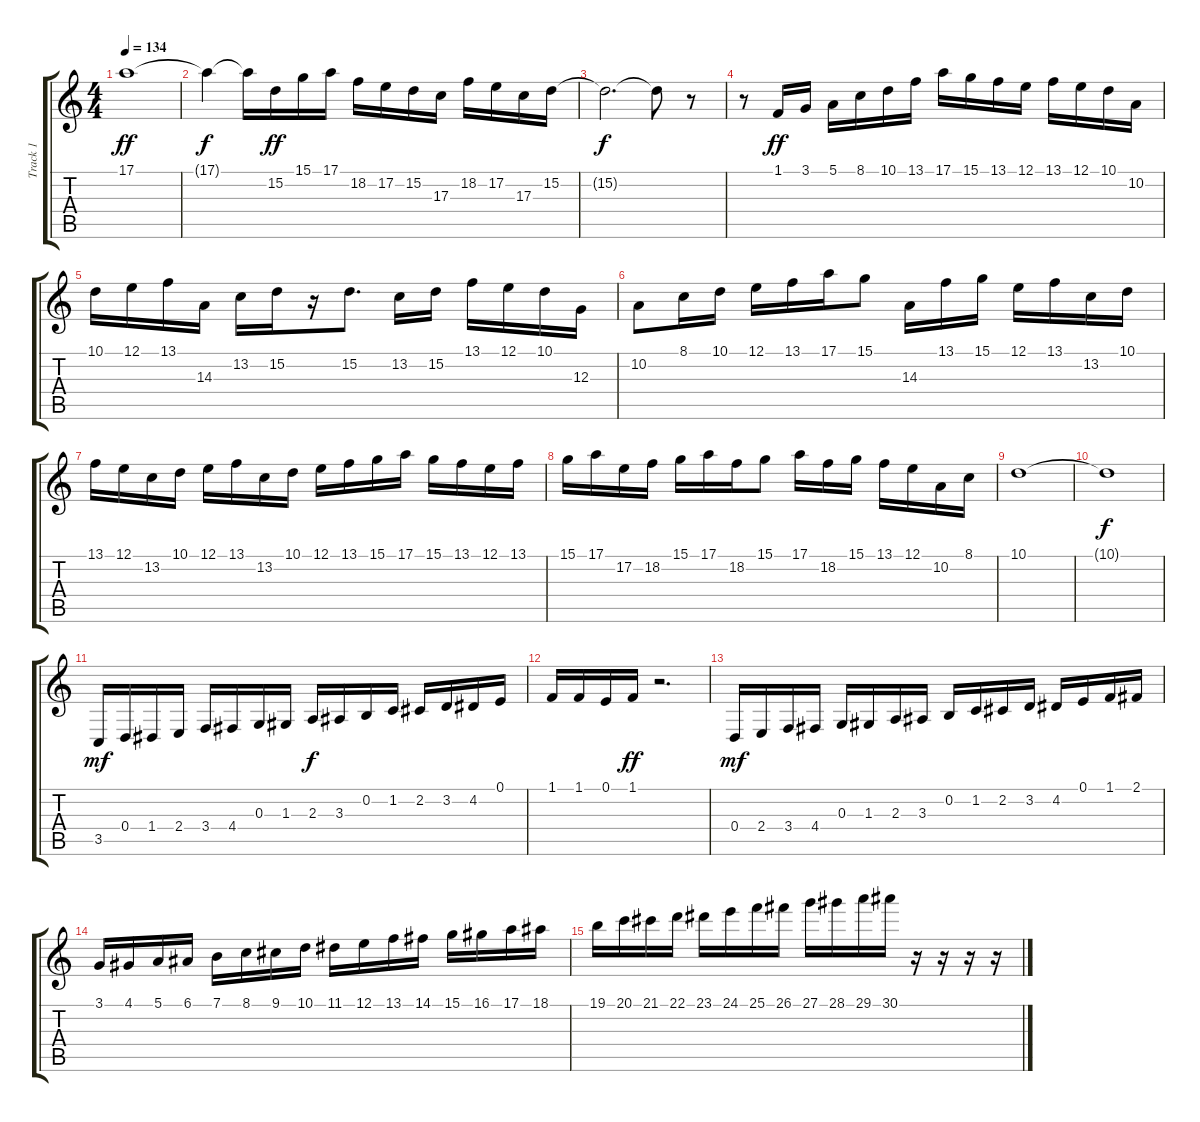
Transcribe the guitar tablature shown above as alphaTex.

\track ("Track 1" "Track 1") {instrument lead2sawtooth}
\staff {score tabs}
\tuning (E4 B3 G3 D3 A2 E2) {hide}
\ts (4 4)
\tempo 134
\clef g2
\ks c
17.1.1{dy ff} |
17.1{t}.4{dy f} 17.1{t}.16 15.2.16{dy ff} 15.1.16 17.1.16 18.2.16 17.2.16 15.2.16 17.3.16 18.2.16 17.2.16 17.3.16 15.2.16 |
15.2{t}.2{d dy f} 15.2{t}.8 r.8 |
r.8 1.1.16{dy ff} 3.1.16 5.1.16 8.1.16 10.1.16 13.1.16 17.1.16 15.1.16 13.1.16 12.1.16 13.1.16 12.1.16 10.1.16 10.2.16 |
10.1.16 12.1.16 13.1.16 14.3.16 13.2.16 15.2.16 r.16 15.2.8{d} 13.2.16 15.2.16 13.1.16 12.1.16 10.1.16 12.3.16 |
10.2.8 8.1.16 10.1.16 12.1.16 13.1.16 17.1.16 15.1.8 14.3.16 13.1.16 15.1.16 12.1.16 13.1.16 13.2.16 10.1.16 |
13.1.16 12.1.16 13.2.16 10.1.16 12.1.16 13.1.16 13.2.16 10.1.16 12.1.16 13.1.16 15.1.16 17.1.16 15.1.16 13.1.16 12.1.16 13.1.16 |
15.1.16 17.1.16 17.2.16 18.2.16 15.1.16 17.1.16 18.2.16 15.1.8 17.1.16 18.2.16 15.1.16 13.1.16 12.1.16 10.2.16 8.1.16 |
10.1.1 |
10.1{t}.1{dy f} |
3.5.16{dy mf} 0.4.16 1.4.16 2.4.16 3.4.16 4.4.16 0.3.16 1.3.16 2.3.16{dy f} 3.3.16 0.2.16 1.2.16 2.2.16 3.2.16 4.2.16 0.1.16 |
1.1.16 1.1.16 0.1.16 1.1.16{dy ff} r.2{d} |
0.4.16{dy mf} 2.4.16 3.4.16 4.4.16 0.3.16 1.3.16 2.3.16 3.3.16 0.2.16 1.2.16 2.2.16 3.2.16 4.2.16 0.1.16 1.1.16 2.1.16 |
3.1.16 4.1.16 5.1.16 6.1.16 7.1.16 8.1.16 9.1.16 10.1.16 11.1.16 12.1.16 13.1.16 14.1.16 15.1.16 16.1.16 17.1.16 18.1.16 |
19.1.16 20.1.16 21.1.16 22.1.16 23.1.16 24.1.16 25.1.16 26.1.16 27.1.16 28.1.16 29.1.16 30.1.16 r.16 r.16 r.16 r.16
